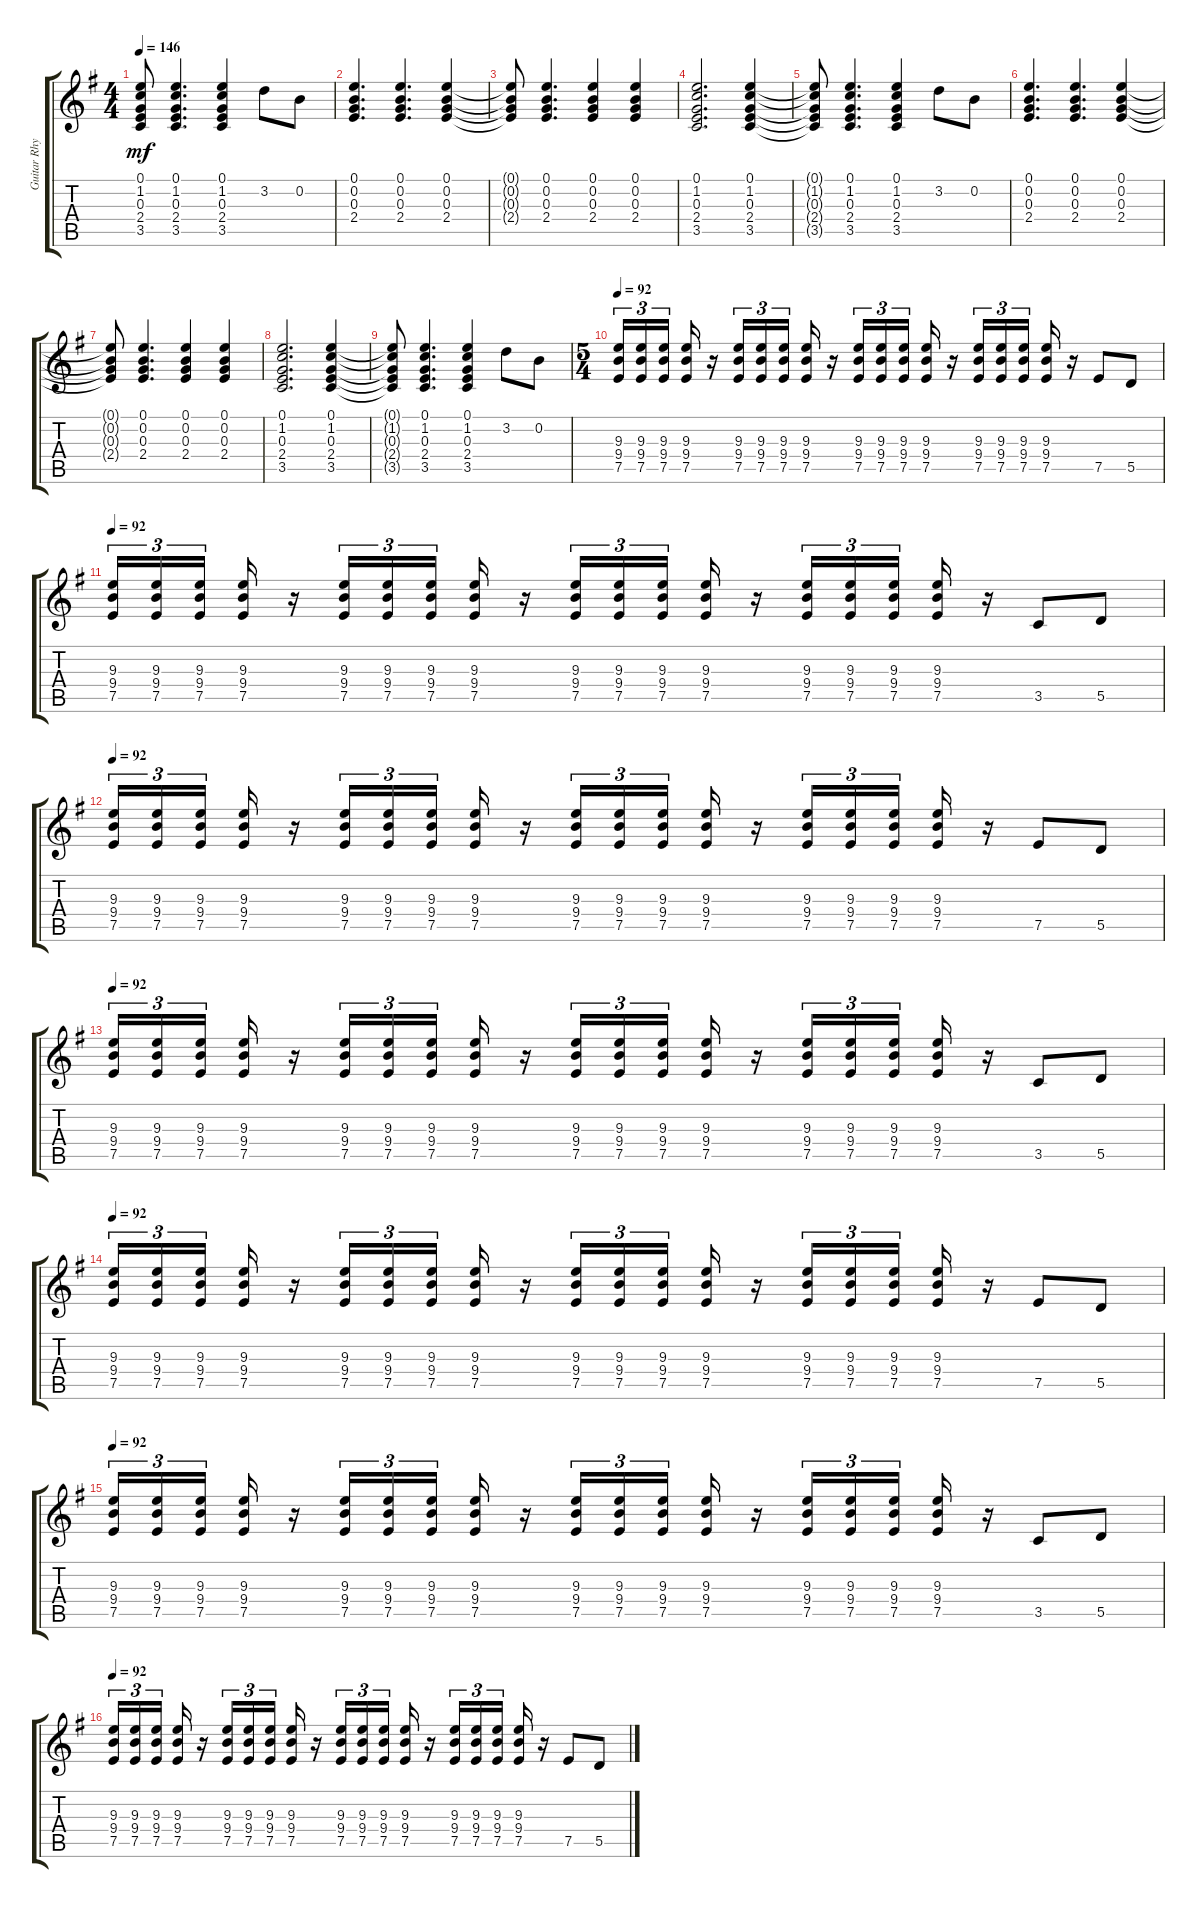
\track ("Guitar Rhythm 3" "Guitar Rhy") {instrument overdrivenguitar}
\staff {score tabs}
\tuning (E4 B3 G3 D3 A2 E2) {hide}
\ts (4 4)
\tempo 146
\clef g2
\ks g
(0.1{t} 1.2{t} 0.3{t} 2.4{t} 3.5{t}).8{dy mf} (0.1 1.2 0.3 2.4 3.5).4{d} (0.1 1.2 0.3 2.4 3.5).4 3.2.8 0.2.8 |
(0.1 0.2 0.3 2.4).4{d} (0.1 0.2 0.3 2.4).4{d} (0.1 0.2 0.3 2.4).4 |
(0.1{t} 0.2{t} 0.3{t} 2.4{t}).8 (0.1 0.2 0.3 2.4).4{d} (0.1 0.2 0.3 2.4).4 (0.1 0.2 0.3 2.4).4 |
(0.1 1.2 0.3 2.4 3.5).2{d} (0.1 1.2 0.3 2.4 3.5).4 |
(0.1{t} 1.2{t} 0.3{t} 2.4{t} 3.5{t}).8 (0.1 1.2 0.3 2.4 3.5).4{d} (0.1 1.2 0.3 2.4 3.5).4 3.2.8 0.2.8 |
(0.1 0.2 0.3 2.4).4{d} (0.1 0.2 0.3 2.4).4{d} (0.1 0.2 0.3 2.4).4 |
(0.1{t} 0.2{t} 0.3{t} 2.4{t}).8 (0.1 0.2 0.3 2.4).4{d} (0.1 0.2 0.3 2.4).4 (0.1 0.2 0.3 2.4).4 |
(0.1 1.2 0.3 2.4 3.5).2{d} (0.1 1.2 0.3 2.4 3.5).4 |
(0.1{t} 1.2{t} 0.3{t} 2.4{t} 3.5{t}).8 (0.1 1.2 0.3 2.4 3.5).4{d} (0.1 1.2 0.3 2.4 3.5).4 3.2.8 0.2.8 |
\ts (5 4)
\tempo 92
(9.3 9.4 7.5).16{tu (3 2)} (9.3 9.4 7.5).16{tu (3 2)} (9.3 9.4 7.5).16{tu (3 2) beam splitsecondary} (9.3 9.4 7.5).16 r.16 (9.3 9.4 7.5).16{tu (3 2)} (9.3 9.4 7.5).16{tu (3 2)} (9.3 9.4 7.5).16{tu (3 2) beam splitsecondary} (9.3 9.4 7.5).16 r.16 (9.3 9.4 7.5).16{tu (3 2)} (9.3 9.4 7.5).16{tu (3 2)} (9.3 9.4 7.5).16{tu (3 2) beam splitsecondary} (9.3 9.4 7.5).16 r.16 (9.3 9.4 7.5).16{tu (3 2)} (9.3 9.4 7.5).16{tu (3 2)} (9.3 9.4 7.5).16{tu (3 2) beam splitsecondary} (9.3 9.4 7.5).16 r.16 7.5.8 5.5.8 |
\tempo 92
(9.3 9.4 7.5).16{tu (3 2)} (9.3 9.4 7.5).16{tu (3 2)} (9.3 9.4 7.5).16{tu (3 2) beam splitsecondary} (9.3 9.4 7.5).16 r.16 (9.3 9.4 7.5).16{tu (3 2)} (9.3 9.4 7.5).16{tu (3 2)} (9.3 9.4 7.5).16{tu (3 2) beam splitsecondary} (9.3 9.4 7.5).16 r.16 (9.3 9.4 7.5).16{tu (3 2)} (9.3 9.4 7.5).16{tu (3 2)} (9.3 9.4 7.5).16{tu (3 2) beam splitsecondary} (9.3 9.4 7.5).16 r.16 (9.3 9.4 7.5).16{tu (3 2)} (9.3 9.4 7.5).16{tu (3 2)} (9.3 9.4 7.5).16{tu (3 2) beam splitsecondary} (9.3 9.4 7.5).16 r.16 3.5.8 5.5.8 |
\tempo 92
(9.3 9.4 7.5).16{tu (3 2)} (9.3 9.4 7.5).16{tu (3 2)} (9.3 9.4 7.5).16{tu (3 2) beam splitsecondary} (9.3 9.4 7.5).16 r.16 (9.3 9.4 7.5).16{tu (3 2)} (9.3 9.4 7.5).16{tu (3 2)} (9.3 9.4 7.5).16{tu (3 2) beam splitsecondary} (9.3 9.4 7.5).16 r.16 (9.3 9.4 7.5).16{tu (3 2)} (9.3 9.4 7.5).16{tu (3 2)} (9.3 9.4 7.5).16{tu (3 2) beam splitsecondary} (9.3 9.4 7.5).16 r.16 (9.3 9.4 7.5).16{tu (3 2)} (9.3 9.4 7.5).16{tu (3 2)} (9.3 9.4 7.5).16{tu (3 2) beam splitsecondary} (9.3 9.4 7.5).16 r.16 7.5.8 5.5.8 |
\tempo 92
(9.3 9.4 7.5).16{tu (3 2)} (9.3 9.4 7.5).16{tu (3 2)} (9.3 9.4 7.5).16{tu (3 2) beam splitsecondary} (9.3 9.4 7.5).16 r.16 (9.3 9.4 7.5).16{tu (3 2)} (9.3 9.4 7.5).16{tu (3 2)} (9.3 9.4 7.5).16{tu (3 2) beam splitsecondary} (9.3 9.4 7.5).16 r.16 (9.3 9.4 7.5).16{tu (3 2)} (9.3 9.4 7.5).16{tu (3 2)} (9.3 9.4 7.5).16{tu (3 2) beam splitsecondary} (9.3 9.4 7.5).16 r.16 (9.3 9.4 7.5).16{tu (3 2)} (9.3 9.4 7.5).16{tu (3 2)} (9.3 9.4 7.5).16{tu (3 2) beam splitsecondary} (9.3 9.4 7.5).16 r.16 3.5.8 5.5.8 |
\tempo 92
(9.3 9.4 7.5).16{tu (3 2)} (9.3 9.4 7.5).16{tu (3 2)} (9.3 9.4 7.5).16{tu (3 2) beam splitsecondary} (9.3 9.4 7.5).16 r.16 (9.3 9.4 7.5).16{tu (3 2)} (9.3 9.4 7.5).16{tu (3 2)} (9.3 9.4 7.5).16{tu (3 2) beam splitsecondary} (9.3 9.4 7.5).16 r.16 (9.3 9.4 7.5).16{tu (3 2)} (9.3 9.4 7.5).16{tu (3 2)} (9.3 9.4 7.5).16{tu (3 2) beam splitsecondary} (9.3 9.4 7.5).16 r.16 (9.3 9.4 7.5).16{tu (3 2)} (9.3 9.4 7.5).16{tu (3 2)} (9.3 9.4 7.5).16{tu (3 2) beam splitsecondary} (9.3 9.4 7.5).16 r.16 7.5.8 5.5.8 |
\tempo 92
(9.3 9.4 7.5).16{tu (3 2)} (9.3 9.4 7.5).16{tu (3 2)} (9.3 9.4 7.5).16{tu (3 2) beam splitsecondary} (9.3 9.4 7.5).16 r.16 (9.3 9.4 7.5).16{tu (3 2)} (9.3 9.4 7.5).16{tu (3 2)} (9.3 9.4 7.5).16{tu (3 2) beam splitsecondary} (9.3 9.4 7.5).16 r.16 (9.3 9.4 7.5).16{tu (3 2)} (9.3 9.4 7.5).16{tu (3 2)} (9.3 9.4 7.5).16{tu (3 2) beam splitsecondary} (9.3 9.4 7.5).16 r.16 (9.3 9.4 7.5).16{tu (3 2)} (9.3 9.4 7.5).16{tu (3 2)} (9.3 9.4 7.5).16{tu (3 2) beam splitsecondary} (9.3 9.4 7.5).16 r.16 3.5.8 5.5.8 |
\tempo 92
(9.3 9.4 7.5).16{tu (3 2)} (9.3 9.4 7.5).16{tu (3 2)} (9.3 9.4 7.5).16{tu (3 2) beam splitsecondary} (9.3 9.4 7.5).16 r.16 (9.3 9.4 7.5).16{tu (3 2)} (9.3 9.4 7.5).16{tu (3 2)} (9.3 9.4 7.5).16{tu (3 2) beam splitsecondary} (9.3 9.4 7.5).16 r.16 (9.3 9.4 7.5).16{tu (3 2)} (9.3 9.4 7.5).16{tu (3 2)} (9.3 9.4 7.5).16{tu (3 2) beam splitsecondary} (9.3 9.4 7.5).16 r.16 (9.3 9.4 7.5).16{tu (3 2)} (9.3 9.4 7.5).16{tu (3 2)} (9.3 9.4 7.5).16{tu (3 2) beam splitsecondary} (9.3 9.4 7.5).16 r.16 7.5.8 5.5.8
